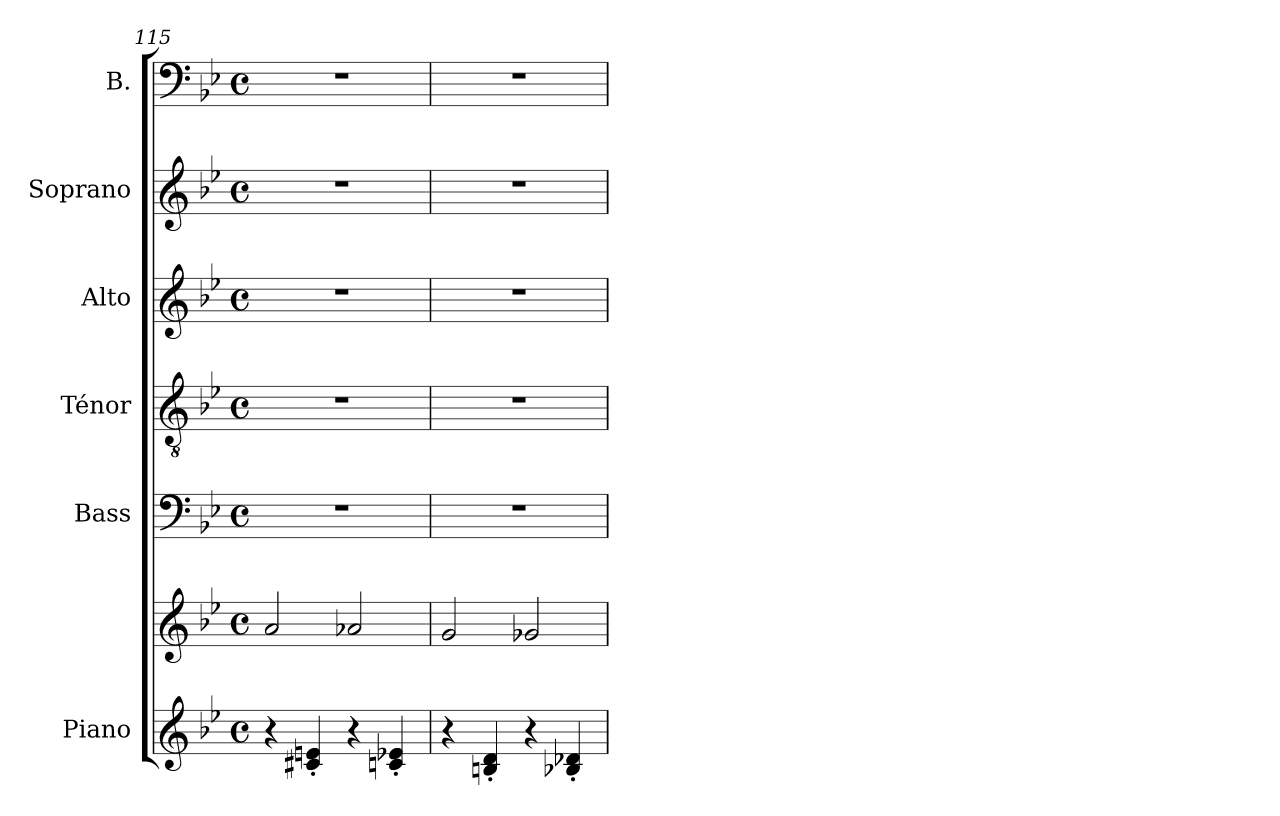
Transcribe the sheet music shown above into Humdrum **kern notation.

**kern	**kern	**kern	**kern	**kern	**kern	**kern
*part6	*part6	*part5	*part4	*part3	*part2	*part1
*staff7	*staff6	*staff5	*staff4	*staff3	*staff2	*staff1
*I"Piano	*	*I"Bass	*I"Ténor	*I"Alto	*I"Soprano	*I"B.
*I'Pno.	*	*I'B.	*I'T.	*I'A.	*I'S.	*I'B.
*clefG2	*clefG2	*clefF4	*clefGv2	*clefG2	*clefG2	*clefF4
*k[b-e-]	*k[b-e-]	*k[b-e-]	*k[b-e-]	*k[b-e-]	*k[b-e-]	*k[b-e-]
*M4/4	*M4/4	*M4/4	*M4/4	*M4/4	*M4/4	*M4/4
*met(c)	*met(c)	*met(c)	*met(c)	*met(c)	*met(c)	*met(c)
=115	=115	=115	=115	=115	=115	=115
4r	2a/	1r	1r	1r	1r	1r
4c#X/' 4en/'	.	.	.	.	.	.
4r	2a-X/	.	.	.	.	.
4cn/' 4e-X/'	.	.	.	.	.	.
=116	=116	=116	=116	=116	=116	=116
4r	2g/	1r	1r	1r	1r	1r
4Bn/' 4d/'	.	.	.	.	.	.
4r	2g-X/	.	.	.	.	.
4B-X/' 4d-X/'	.	.	.	.	.	.
=	=	=	=	=	=	=
*-	*-	*-	*-	*-	*-	*-
